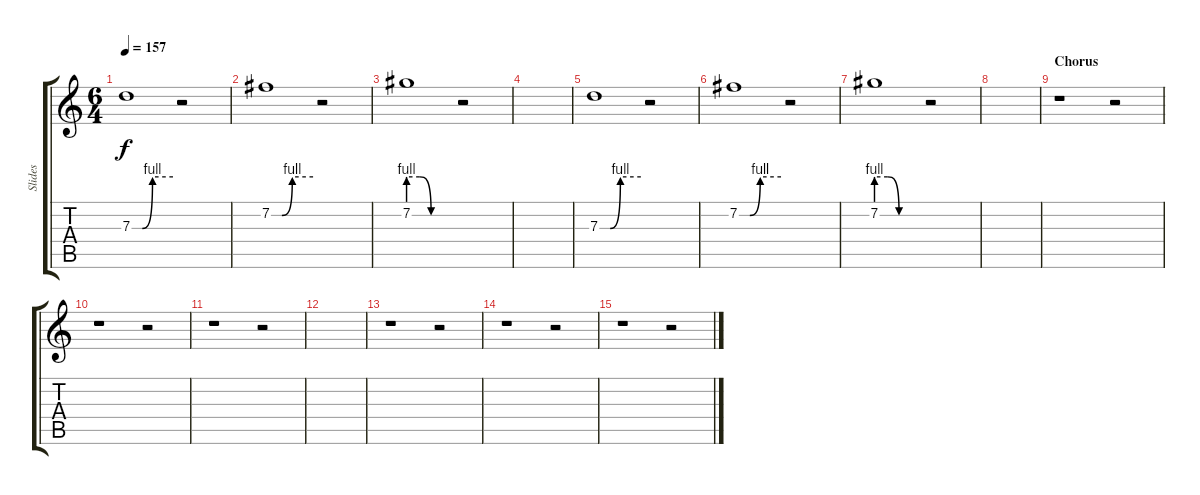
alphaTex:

\track ("Slides" "Slides") {instrument distortionguitar}
\staff {score tabs}
\tuning (E4 B3 G3 D3 A2 E2) {hide}
\ts (6 4)
\tempo 157
\clef g2
\ks c
7.3{be (custom 0 0 15 0 30 4 60 4)}.1{dy f} r.2 |
7.2{be (custom 0 0 15 0 30 4 60 4)}.1 r.2 |
7.2{be (custom 0 4 15 4 30 0 60 0)}.1 r.2 |
|
7.3{be (custom 0 0 15 0 30 4 60 4)}.1 r.2 |
7.2{be (custom 0 0 15 0 30 4 60 4)}.1 r.2 |
7.2{be (custom 0 4 15 4 30 0 60 0)}.1 r.2 |
|
\section ("" "Chorus")
r.1 r.2 |
r.1 r.2 |
r.1 r.2 |
|
r.1 r.2 |
r.1 r.2 |
r.1 r.2
